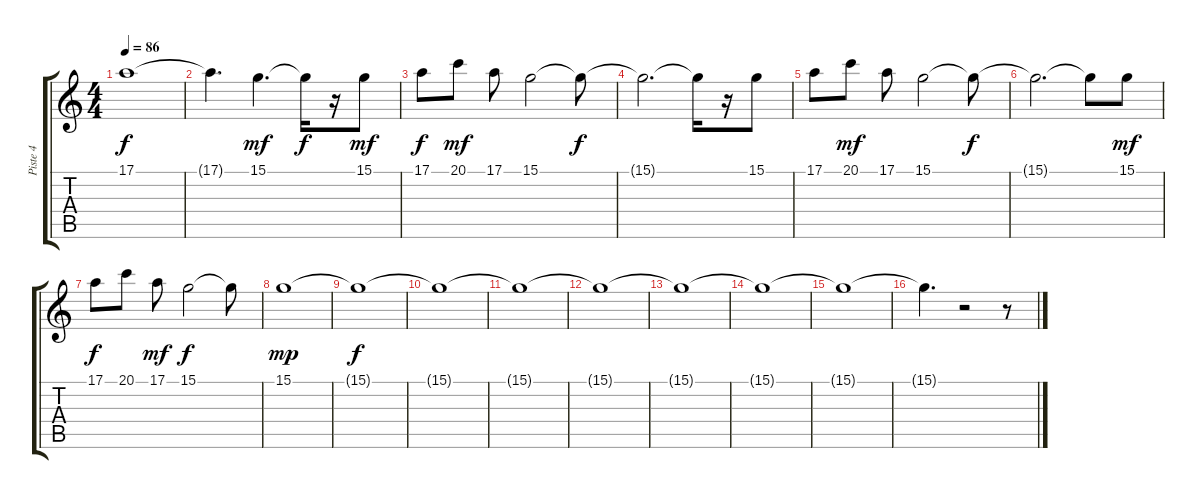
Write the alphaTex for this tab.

\track ("Piste 4" "Piste 4") {instrument synthstrings1}
\staff {score tabs}
\tuning (E4 B3 G3 D3 A2 E2) {hide}
\ts (4 4)
\tempo 86
\clef g2
\ks c
17.1{t}.1{dy f} |
17.1{t}.4{d} 15.1.4{d dy mf} 15.1{t}.16{dy f} r.16 15.1.8{dy mf} |
17.1.8{dy f} 20.1.8{dy mf} 17.1.8 15.1.2 15.1{t}.8{dy f} |
15.1{t}.2{d} 15.1{t}.16 r.16 15.1.8 |
17.1.8 20.1.8{dy mf} 17.1.8 15.1.2 15.1{t}.8{dy f} |
15.1{t}.2{d} 15.1{t}.8 15.1.8{dy mf} |
17.1.8{dy f} 20.1.8 17.1.8{dy mf} 15.1.2{dy f} 15.1{t}.8 |
15.1.1{dy mp} |
15.1{t}.1{dy f} |
15.1{t}.1 |
15.1{t}.1 |
15.1{t}.1 |
15.1{t}.1 |
15.1{t}.1 |
15.1{t}.1 |
15.1{t}.4{d} r.2 r.8
